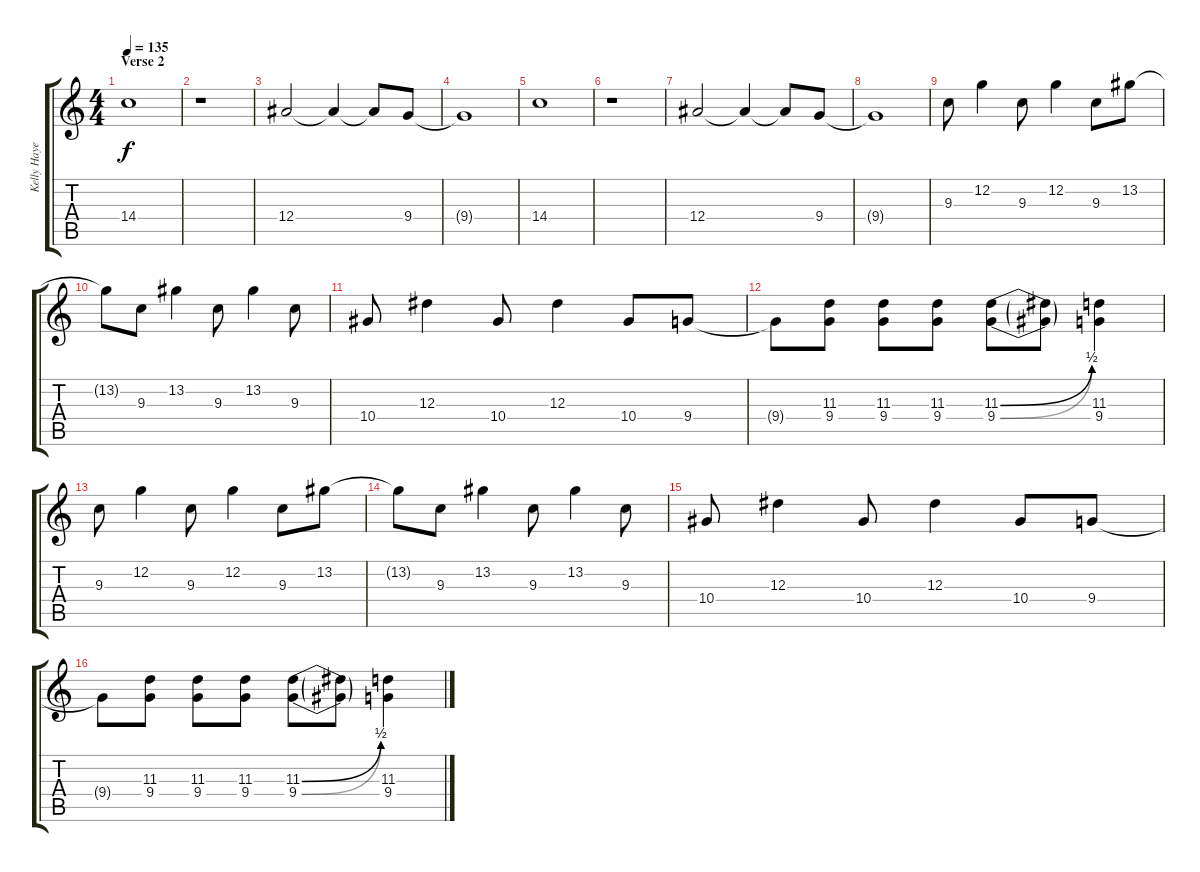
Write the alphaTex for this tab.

\track ("Kelly Hayes (Rhythm Guitar)" "Kelly Haye") {instrument electricguitarjazz}
\staff {score tabs}
\tuning (C4 G3 Eb3 Bb2 F2 C2) {hide}
\ts (4 4)
\section ("" "Verse 2")
\tempo 135
\clef g2
\ks c
14.4.1{dy f} |
r.1 |
12.4.2 12.4{t}.4 12.4{t}.8 9.4.8 |
9.4{t}.1 |
14.4.1 |
r.1 |
12.4.2 12.4{t}.4 12.4{t}.8 9.4.8 |
9.4{t}.1 |
9.3.8 12.2.4 9.3.8 12.2.4 9.3.8 13.2.8 |
13.2{t}.8 9.3.8 13.2.4 9.3.8 13.2.4 9.3.8 |
10.4.8 12.3.4 10.4.8 12.3.4 10.4.8 9.4.8 |
9.4{t}.8 (11.3 9.4).8 (11.3 9.4).8 (11.3 9.4).8 (11.3{be (bend 0 0 60 2)} 9.4{be (bend 0 0 60 2)}).8 (11.3{t} 9.4{t}).8 (11.3 9.4).4 |
9.3.8 12.2.4 9.3.8 12.2.4 9.3.8 13.2.8 |
13.2{t}.8 9.3.8 13.2.4 9.3.8 13.2.4 9.3.8 |
10.4.8 12.3.4 10.4.8 12.3.4 10.4.8 9.4.8 |
9.4{t}.8 (11.3 9.4).8 (11.3 9.4).8 (11.3 9.4).8 (11.3{be (bend 0 0 60 2)} 9.4{be (bend 0 0 60 2)}).8 (11.3{t} 9.4{t}).8 (11.3 9.4).4
